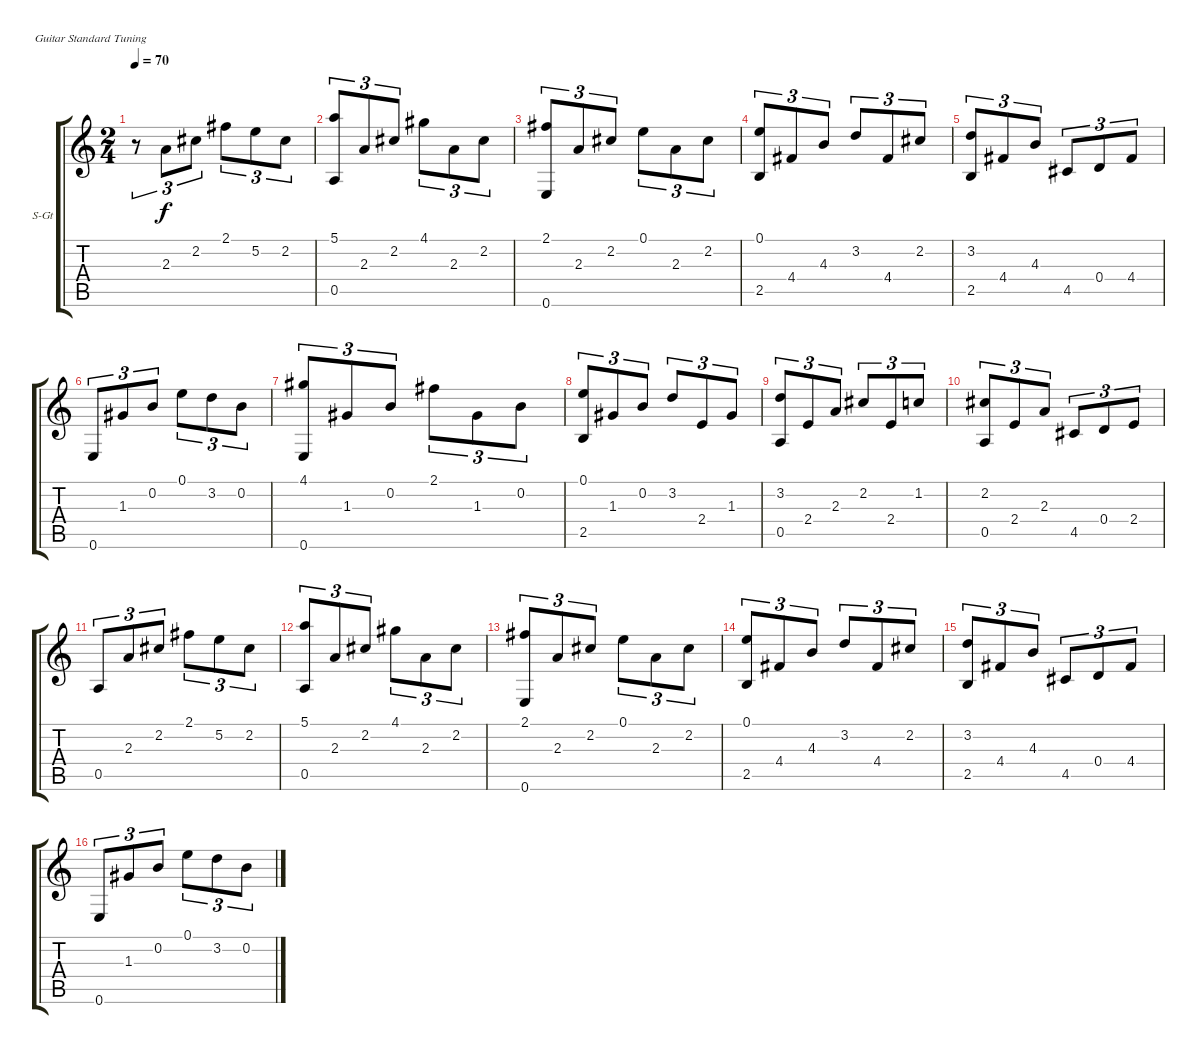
\defaultSystemsLayout 4
\bracketExtendMode groupsimilarinstruments
\firstSystemTrackNameOrientation horizontal
\otherSystemsTrackNameOrientation horizontal
\track ("Steel Guitar" "S-Gt") {instrument acousticguitarsteel}
\staff {score tabs}
\tuning (E4 B3 G3 D3 A2 E2)
\ts (2 4)
\tempo 70
\clef g2
\ks c
r.8{tu (3 2) dy f instrument acousticguitarsteel} 2.3.8{tu (3 2)} 2.2.8{tu (3 2)} 2.1.8{tu (3 2)} 5.2.8{tu (3 2)} 2.2.8{tu (3 2)} |
(5.1 0.5).8{tu (3 2)} 2.3.8{tu (3 2)} 2.2.8{tu (3 2)} 4.1.8{tu (3 2)} 2.3.8{tu (3 2)} 2.2.8{tu (3 2)} |
(2.1 0.6).8{tu (3 2)} 2.3.8{tu (3 2)} 2.2.8{tu (3 2)} 0.1.8{tu (3 2)} 2.3.8{tu (3 2)} 2.2.8{tu (3 2)} |
(2.5 0.1).8{tu (3 2)} 4.4.8{tu (3 2)} 4.3.8{tu (3 2)} 3.2.8{tu (3 2)} 4.4.8{tu (3 2)} 2.2.8{tu (3 2)} |
(3.2 2.5).8{tu (3 2)} 4.4.8{tu (3 2)} 4.3.8{tu (3 2)} 4.5.8{tu (3 2)} 0.4.8{tu (3 2)} 4.4.8{tu (3 2)} |
0.6.8{tu (3 2)} 1.3.8{tu (3 2)} 0.2.8{tu (3 2)} 0.1.8{tu (3 2)} 3.2.8{tu (3 2)} 0.2.8{tu (3 2)} |
(4.1 0.6).8{tu (3 2)} 1.3.8{tu (3 2)} 0.2.8{tu (3 2)} 2.1.8{tu (3 2)} 1.3.8{tu (3 2)} 0.2.8{tu (3 2)} |
(0.1 2.5).8{tu (3 2)} 1.3.8{tu (3 2)} 0.2.8{tu (3 2)} 3.2.8{tu (3 2)} 2.4.8{tu (3 2)} 1.3.8{tu (3 2)} |
(0.5 3.2).8{tu (3 2)} 2.4.8{tu (3 2)} 2.3.8{tu (3 2)} 2.2.8{tu (3 2)} 2.4.8{tu (3 2)} 1.2.8{tu (3 2)} |
(0.5 2.2).8{tu (3 2)} 2.4.8{tu (3 2)} 2.3.8{tu (3 2)} 4.5.8{tu (3 2)} 0.4.8{tu (3 2)} 2.4.8{tu (3 2)} |
0.5.8{tu (3 2)} 2.3.8{tu (3 2)} 2.2.8{tu (3 2)} 2.1.8{tu (3 2)} 5.2.8{tu (3 2)} 2.2.8{tu (3 2)} |
(5.1 0.5).8{tu (3 2)} 2.3.8{tu (3 2)} 2.2.8{tu (3 2)} 4.1.8{tu (3 2)} 2.3.8{tu (3 2)} 2.2.8{tu (3 2)} |
(2.1 0.6).8{tu (3 2)} 2.3.8{tu (3 2)} 2.2.8{tu (3 2)} 0.1.8{tu (3 2)} 2.3.8{tu (3 2)} 2.2.8{tu (3 2)} |
(2.5 0.1).8{tu (3 2)} 4.4.8{tu (3 2)} 4.3.8{tu (3 2)} 3.2.8{tu (3 2)} 4.4.8{tu (3 2)} 2.2.8{tu (3 2)} |
(3.2 2.5).8{tu (3 2)} 4.4.8{tu (3 2)} 4.3.8{tu (3 2)} 4.5.8{tu (3 2)} 0.4.8{tu (3 2)} 4.4.8{tu (3 2)} |
0.6.8{tu (3 2)} 1.3.8{tu (3 2)} 0.2.8{tu (3 2)} 0.1.8{tu (3 2)} 3.2.8{tu (3 2)} 0.2.8{tu (3 2)}
